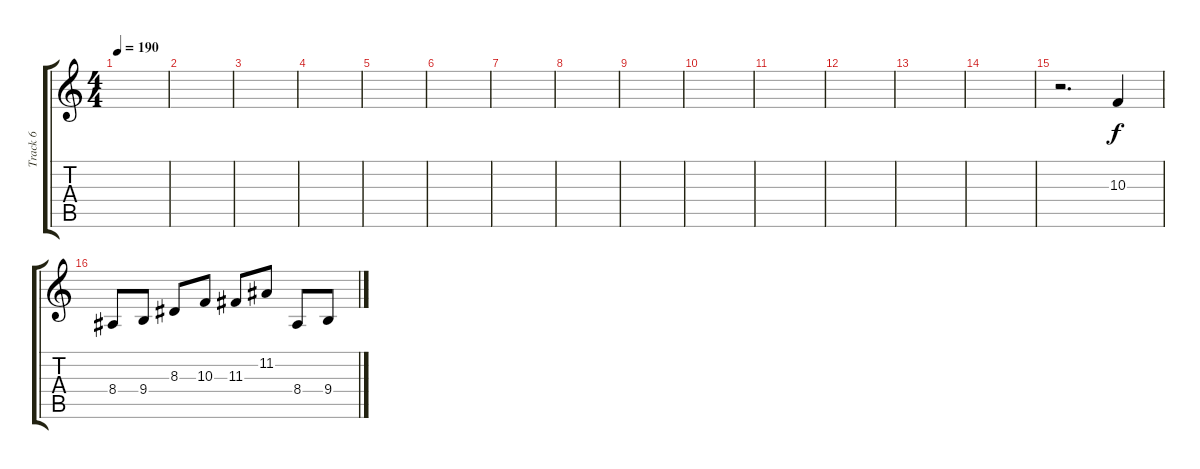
\track ("Track 6" "Track 6") {instrument acousticgrandpiano}
\staff {score tabs}
\tuning (E4 B3 G3 D3 A2 E2) {hide}
\ts (4 4)
\tempo 190
\clef g2
\ks c
|
|
|
|
|
|
|
|
|
|
|
|
|
|
r.2{d} 10.3.4 |
8.4.8 9.4.8 8.3.8 10.3.8 11.3.8 11.2.8 8.4.8 9.4.8
